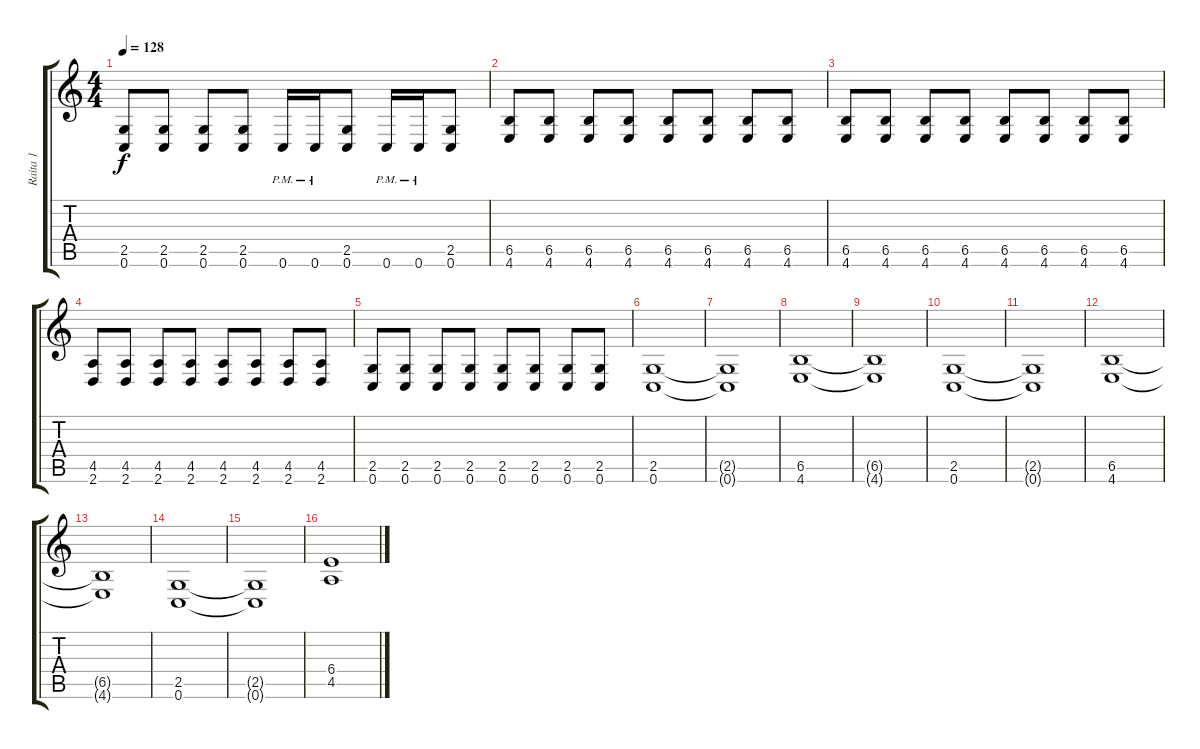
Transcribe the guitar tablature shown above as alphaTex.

\track ("Raita 1" "Raita 1") {instrument distortionguitar}
\staff {score tabs}
\tuning (C4 G3 Eb3 Bb2 F2 C2) {hide}
\ts (4 4)
\tempo 128
\clef g2
\ks c
(2.5 0.6).8{dy f} (2.5 0.6).8 (2.5 0.6).8 (2.5 0.6).8 0.6{pm}.16 0.6{pm}.16 (2.5 0.6).8 0.6{pm}.16 0.6{pm}.16 (2.5 0.6).8 |
(6.5 4.6).8 (6.5 4.6).8 (6.5 4.6).8 (6.5 4.6).8 (6.5 4.6).8 (6.5 4.6).8 (6.5 4.6).8 (6.5 4.6).8 |
(6.5 4.6).8 (6.5 4.6).8 (6.5 4.6).8 (6.5 4.6).8 (6.5 4.6).8 (6.5 4.6).8 (6.5 4.6).8 (6.5 4.6).8 |
(4.5 2.6).8 (4.5 2.6).8 (4.5 2.6).8 (4.5 2.6).8 (4.5 2.6).8 (4.5 2.6).8 (4.5 2.6).8 (4.5 2.6).8 |
(2.5 0.6).8 (2.5 0.6).8 (2.5 0.6).8 (2.5 0.6).8 (2.5 0.6).8 (2.5 0.6).8 (2.5 0.6).8 (2.5 0.6).8 |
(2.5 0.6).1 |
(2.5{t} 0.6{t}).1 |
(6.5 4.6).1 |
(6.5{t} 4.6{t}).1 |
(2.5 0.6).1 |
(2.5{t} 0.6{t}).1 |
(6.5 4.6).1 |
(6.5{t} 4.6{t}).1 |
(2.5 0.6).1 |
(2.5{t} 0.6{t}).1 |
(6.4 4.5).1
